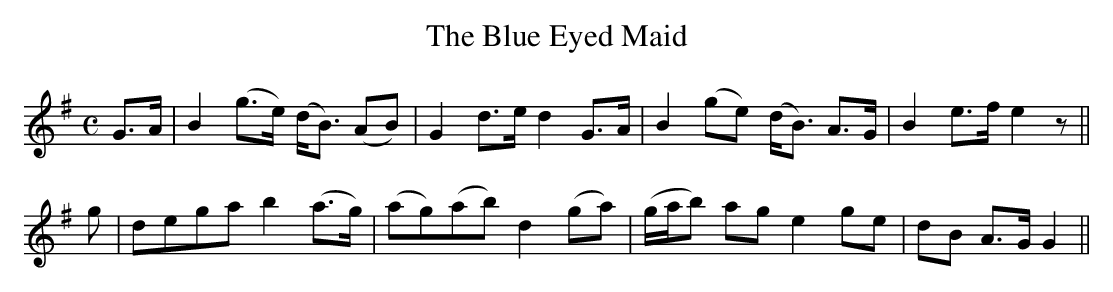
X:1
T: The Blue Eyed Maid
M:C
L:1/8
K:G
G>A | B2 (g>e) (d<B) (AB) | G2 d>e d2 G>A | B2 (ge) (d<B) A>G | B2 e>f e2 z ||
g | dega b2 (a>g) | (ag)(ab) d2 (ga) | (g/a/b) ag e2 ge | dB A>G G2 ||
